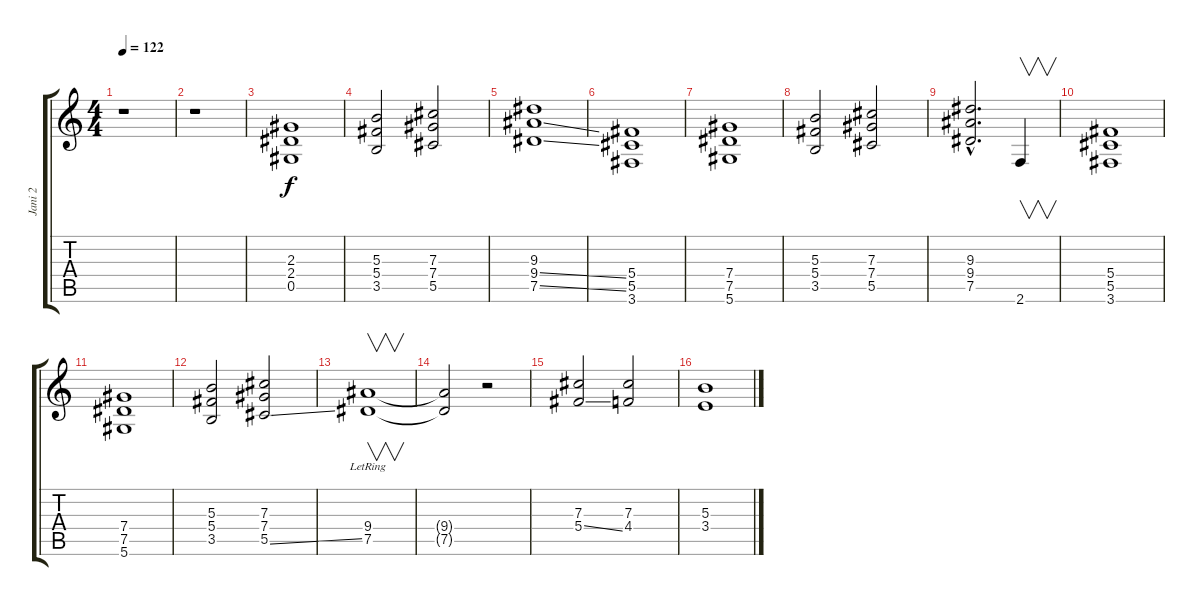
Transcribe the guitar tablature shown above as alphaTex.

\track ("Jani 2" "Jani 2") {instrument distortionguitar}
\staff {score tabs}
\tuning (Eb4 Bb3 Gb3 Db3 Ab2 Eb2) {hide}
\ts (4 4)
\tempo 122
\clef g2
\ks c
r.1{dy f} |
r.1 |
(2.3 2.4 0.5).1 |
(5.3 5.4 3.5).2 (7.3 7.4 5.5).2 |
(9.3 9.4{ss} 7.5{ss}).1 |
(5.4 5.5 3.6).1 |
(7.4 7.5 5.6).1 |
(5.3 5.4 3.5).2 (7.3 7.4 5.5).2 |
(9.3{hac} 9.4{hac} 7.5{hac}).2{d} 2.6.4{v} |
(5.4 5.5 3.6).1 |
(7.4 7.5 5.6).1 |
(5.3 5.4 3.5).2 (7.3 7.4 5.5{ss}).2 |
(9.4 7.5{lr}).1{v} |
(9.4{t} 7.5{t}).2 r.2 |
(7.3 5.4{ss}).2 (7.3 4.4).2 |
(5.3 3.4).1
